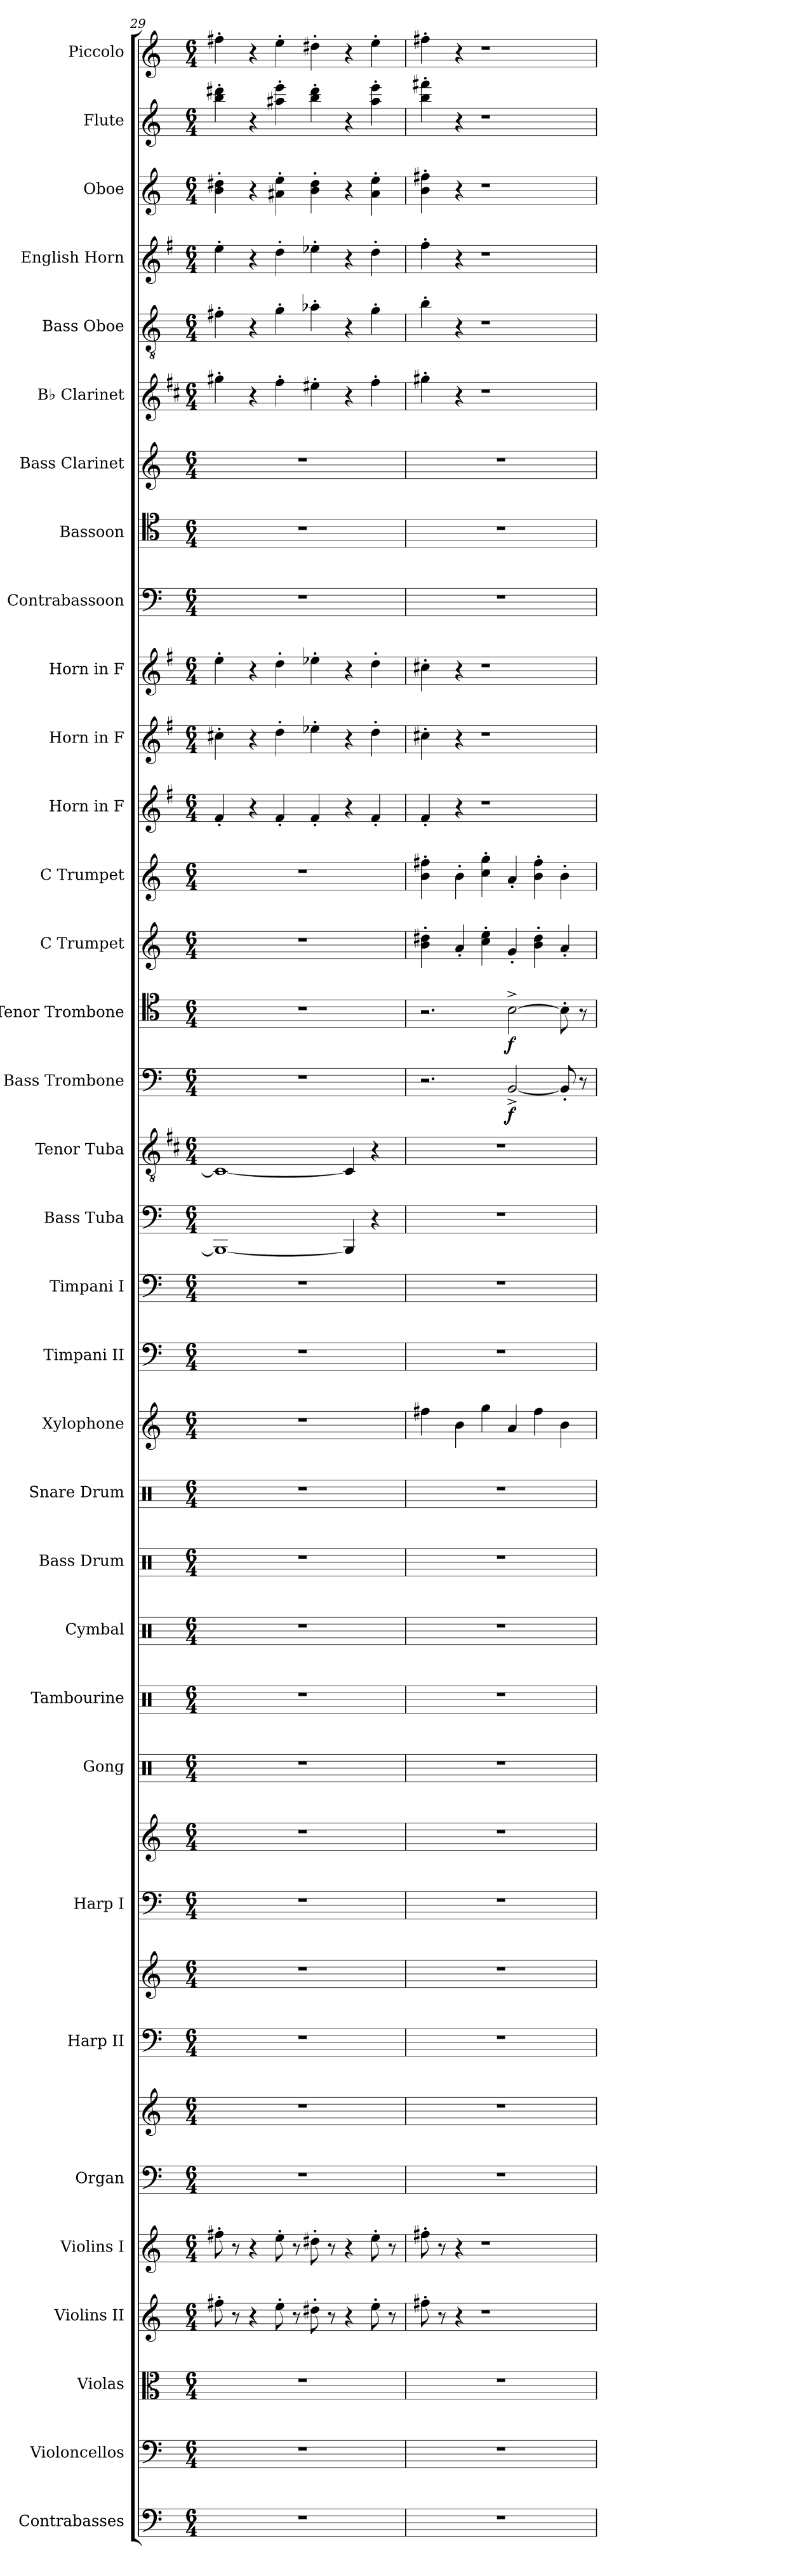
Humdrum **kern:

**kern	**kern	**kern	**kern	**kern	**kern	**kern	**kern	**kern	**kern	**kern	**kern	**kern	**kern	**kern	**kern	**kern	**kern	**kern	**kern	**kern	**kern	**dynam	**kern	**dynam	**kern	**kern	**kern	**kern	**kern	**kern	**kern	**kern	**kern	**kern	**kern	**kern	**kern	**kern
*part34	*part33	*part32	*part31	*part30	*part29	*part29	*part28	*part28	*part27	*part27	*part26	*part25	*part24	*part23	*part22	*part21	*part20	*part19	*part18	*part17	*part16	*part16	*part15	*part15	*part14	*part13	*part12	*part11	*part10	*part9	*part8	*part7	*part6	*part5	*part4	*part3	*part2	*part1
*staff37	*staff36	*staff35	*staff34	*staff33	*staff32	*staff31	*staff30	*staff29	*staff28	*staff27	*staff26	*staff25	*staff24	*staff23	*staff22	*staff21	*staff20	*staff19	*staff18	*staff17	*staff16	*staff16	*staff15	*staff15	*staff14	*staff13	*staff12	*staff11	*staff10	*staff9	*staff8	*staff7	*staff6	*staff5	*staff4	*staff3	*staff2	*staff1
*I"Contrabasses	*I"Violoncellos	*I"Violas	*I"Violins II	*I"Violins I	*I"Organ	*	*I"Harp II	*	*I"Harp I	*	*I"Gong	*I"Tambourine	*I"Cymbal	*I"Bass Drum	*I"Snare Drum	*I"Xylophone	*I"Timpani II	*I"Timpani I	*I"Bass Tuba	*I"Tenor Tuba	*I"Bass Trombone	*	*I"Tenor Trombone	*	*I"C Trumpet	*I"C Trumpet	*I"Horn in F	*I"Horn in F	*I"Horn in F	*I"Contrabassoon	*I"Bassoon	*I"Bass Clarinet	*I"B♭ Clarinet	*I"Bass Oboe	*I"English Horn	*I"Oboe	*I"Flute	*I"Piccolo
*I'Cbs.	*I'Vcs.	*I'Vlas.	*I'Vlns.	*I'Vlns.	*I'Org.	*	*I'Hrp.	*	*I'Hrp.	*	*	*I'Tamb.	*I'Cym.	*I'B. Dr.	*I'Sn. Dr.	*I'Xyl.	*I'Timp.	*I'Timp.	*I'Tba.	*	*I'B. Tbn.	*	*I'T. Tbn.	*	*I'C Tpt.	*I'C Tpt.	*	*	*	*I'Cbsn.	*I'Bsn.	*I'B. Cl.	*I'B♭ Cl.	*	*I'E. Hn.	*I'Ob.	*I'Fl.	*I'Picc.
*clefF4	*clefF4	*clefC3	*clefG2	*clefG2	*clefF4	*clefG2	*clefF4	*clefG2	*clefF4	*clefG2	*clefX	*clefX	*clefX	*clefX	*clefX	*clefG2	*clefF4	*clefF4	*clefF4	*clefGv2	*clefF4	*	*clefC4	*	*clefG2	*clefG2	*clefG2	*clefG2	*clefG2	*clefF4	*clefC4	*clefG2	*clefG2	*clefGv2	*clefG2	*clefG2	*clefG2	*clefG2
*ITrd7c12	*	*	*	*	*	*	*	*	*	*	*	*	*	*	*	*ITrd-7c-12	*	*	*	*ITrd1c2	*	*	*	*	*	*	*ITrd4c7	*ITrd4c7	*ITrd4c7	*ITrd7c12	*	*ITrd8c14	*ITrd1c2	*	*ITrd4c7	*	*	*ITrd-7c-12
*k[]	*k[]	*k[]	*k[]	*k[]	*k[]	*k[]	*k[]	*k[]	*k[]	*k[]	*k[]	*k[]	*k[]	*k[]	*k[]	*k[]	*k[]	*k[]	*k[]	*k[]	*k[]	*	*k[]	*	*k[]	*k[]	*k[]	*k[]	*k[]	*k[]	*k[]	*k[]	*k[]	*k[]	*k[]	*k[]	*k[]	*k[]
*M6/4	*M6/4	*M6/4	*M6/4	*M6/4	*M6/4	*M6/4	*M6/4	*M6/4	*M6/4	*M6/4	*M6/4	*M6/4	*M6/4	*M6/4	*M6/4	*M6/4	*M6/4	*M6/4	*M6/4	*M6/4	*M6/4	*	*M6/4	*	*M6/4	*M6/4	*M6/4	*M6/4	*M6/4	*M6/4	*M6/4	*M6/4	*M6/4	*M6/4	*M6/4	*M6/4	*M6/4	*M6/4
=29	=29	=29	=29	=29	=29	=29	=29	=29	=29	=29	=29	=29	=29	=29	=29	=29	=29	=29	=29	=29	=29	=29	=29	=29	=29	=29	=29	=29	=29	=29	=29	=29	=29	=29	=29	=29	=29	=29
1.r	1.r	1.r	8ff#X'\	8ff#X'\	1.r	1.r	1.r	1.r	1.r	1.r	1.r	1.r	1.r	1.r	1.r	1.r	1.r	1.r	1BBB_	1BB_	1.r	.	1.r	.	1.r	1.r	4B'/	4f#X'\	4a'\	1.r	1.r	1.r	4ff#X'\	4f#X'\	4a'\	4b\' 4dd#X\'	4bb\' 4ddd#X\'	4fff#X'\
.	.	.	8r	8r	.	.	.	.	.	.	.	.	.	.	.	.	.	.	.	.	.	.	.	.	.	.	.	.	.	.	.	.	.	.	.	.	.	.
.	.	.	4r	4r	.	.	.	.	.	.	.	.	.	.	.	.	.	.	.	.	.	.	.	.	.	.	4r	4r	4r	.	.	.	4r	4r	4r	4r	4r	4r
.	.	.	8ee'\	8ee'\	.	.	.	.	.	.	.	.	.	.	.	.	.	.	.	.	.	.	.	.	.	.	4B'/	4g'\	4g'\	.	.	.	4ee'\	4g'\	4g'\	4a#X\' 4ee\'	4aa#X\' 4eee\'	4eee'\
.	.	.	8r	8r	.	.	.	.	.	.	.	.	.	.	.	.	.	.	.	.	.	.	.	.	.	.	.	.	.	.	.	.	.	.	.	.	.	.
.	.	.	8dd#X'\	8dd#X'\	.	.	.	.	.	.	.	.	.	.	.	.	.	.	.	.	.	.	.	.	.	.	4B'/	4a-X'\	4a-X'\	.	.	.	4dd#X'\	4a-X'\	4a-X'\	4b\' 4dd#\'	4bb\' 4ddd#\'	4ddd#X'\
.	.	.	8r	8r	.	.	.	.	.	.	.	.	.	.	.	.	.	.	.	.	.	.	.	.	.	.	.	.	.	.	.	.	.	.	.	.	.	.
.	.	.	4r	4r	.	.	.	.	.	.	.	.	.	.	.	.	.	.	4BBB/]	4BB/]	.	.	.	.	.	.	4r	4r	4r	.	.	.	4r	4r	4r	4r	4r	4r
.	.	.	8ee'\	8ee'\	.	.	.	.	.	.	.	.	.	.	.	.	.	.	4r	4r	.	.	.	.	.	.	4B'/	4g'\	4g'\	.	.	.	4ee'\	4g'\	4g'\	4a#\' 4ee\'	4aa#\' 4eee\'	4eee'\
.	.	.	8r	8r	.	.	.	.	.	.	.	.	.	.	.	.	.	.	.	.	.	.	.	.	.	.	.	.	.	.	.	.	.	.	.	.	.	.
=30	=30	=30	=30	=30	=30	=30	=30	=30	=30	=30	=30	=30	=30	=30	=30	=30	=30	=30	=30	=30	=30	=30	=30	=30	=30	=30	=30	=30	=30	=30	=30	=30	=30	=30	=30	=30	=30	=30
1.r	1.r	1.r	8ff#X'\	8ff#X'\	1.r	1.r	1.r	1.r	1.r	1.r	1.r	1.r	1.r	1.r	1.r	4fff#X\	1.r	1.r	1.r	1.r	2.r	.	2.r	.	4b\' 4dd#X\'	4b\' 4ff#X\'	4B'/	4f#X'\	4f#X'\	1.r	1.r	1.r	4ff#X'\	4b'\	4b'\	4b\' 4ff#X\'	4bb\' 4fff#X\'	4fff#X'\
.	.	.	8r	8r	.	.	.	.	.	.	.	.	.	.	.	.	.	.	.	.	.	.	.	.	.	.	.	.	.	.	.	.	.	.	.	.	.	.
.	.	.	4r	4r	.	.	.	.	.	.	.	.	.	.	.	4bb\	.	.	.	.	.	.	.	.	4a'/	4b'\	4r	4r	4r	.	.	.	4r	4r	4r	4r	4r	4r
.	.	.	1r	1r	.	.	.	.	.	.	.	.	.	.	.	4ggg\	.	.	.	.	.	.	.	.	4cc\' 4ee\'	4cc\' 4gg\'	1r	1r	1r	.	.	.	1r	1r	1r	1r	1r	1r
!	!	!	!	!	!	!	!	!	!	!	!	!	!	!	!	!	!	!	!	!	!	!LO:DY:b	!	!LO:DY:b	!	!	!	!	!	!	!	!	!	!	!	!	!	!
.	.	.	.	.	.	.	.	.	.	.	.	.	.	.	.	4aa/	.	.	.	.	[2BB^/	f	[2B^\	f	4g'/	4a'/	.	.	.	.	.	.	.	.	.	.	.	.
.	.	.	.	.	.	.	.	.	.	.	.	.	.	.	.	4fff#\	.	.	.	.	.	.	.	.	4b\' 4dd#\'	4b\' 4ff#\'	.	.	.	.	.	.	.	.	.	.	.	.
.	.	.	.	.	.	.	.	.	.	.	.	.	.	.	.	4bb\	.	.	.	.	8BB'/]	.	8B'\]	.	4a'/	4b'\	.	.	.	.	.	.	.	.	.	.	.	.
.	.	.	.	.	.	.	.	.	.	.	.	.	.	.	.	.	.	.	.	.	8r	.	8r	.	.	.	.	.	.	.	.	.	.	.	.	.	.	.
=	=	=	=	=	=	=	=	=	=	=	=	=	=	=	=	=	=	=	=	=	=	=	=	=	=	=	=	=	=	=	=	=	=	=	=	=	=	=
*-	*-	*-	*-	*-	*-	*-	*-	*-	*-	*-	*-	*-	*-	*-	*-	*-	*-	*-	*-	*-	*-	*-	*-	*-	*-	*-	*-	*-	*-	*-	*-	*-	*-	*-	*-	*-	*-	*-
